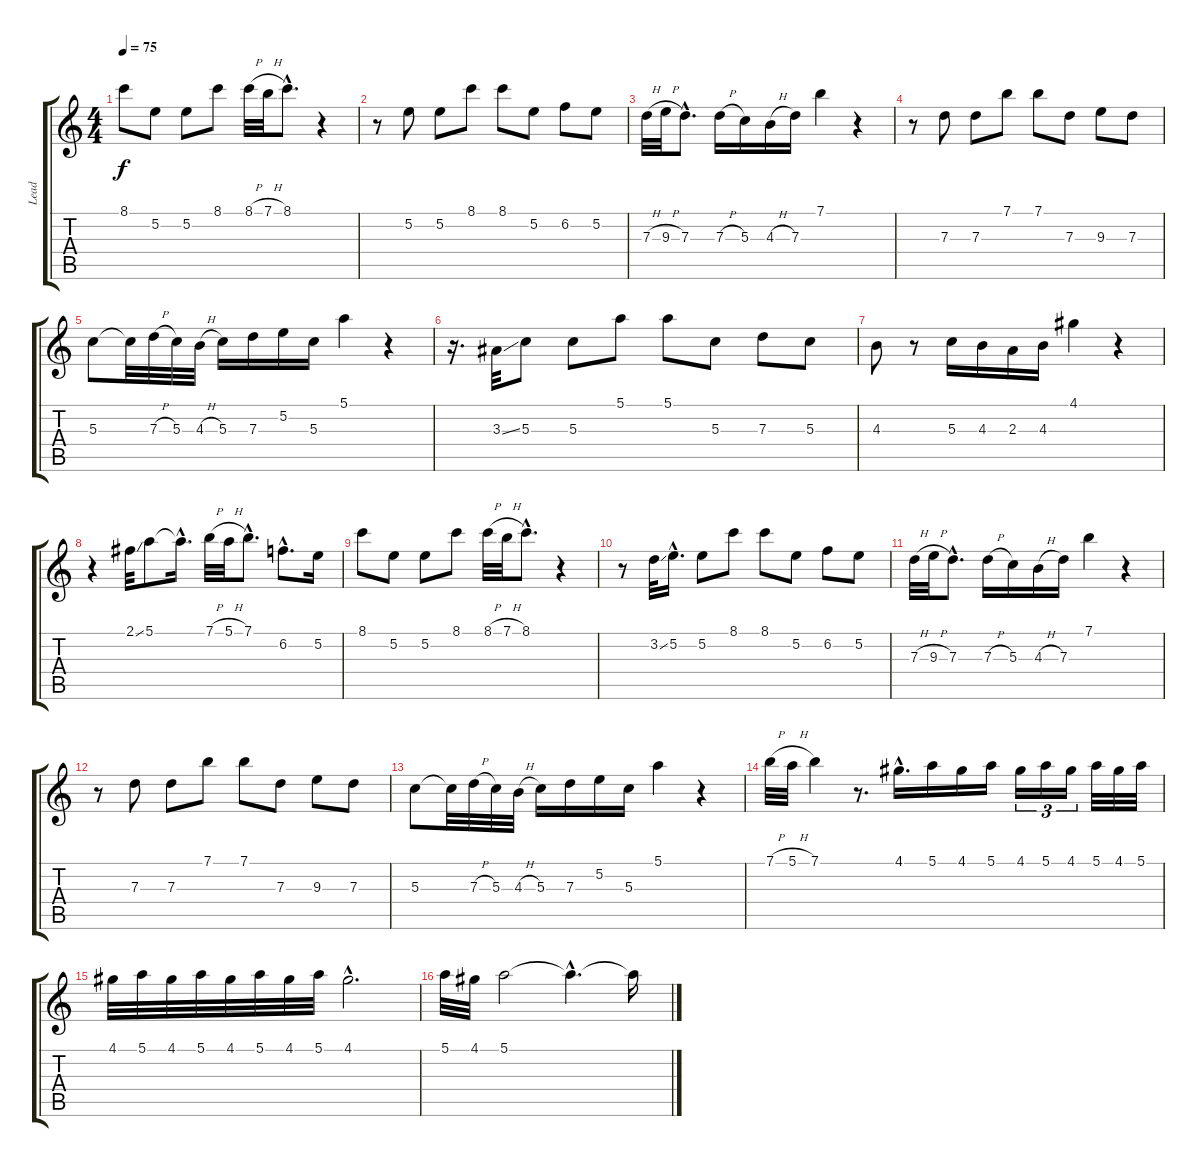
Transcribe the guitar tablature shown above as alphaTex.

\track ("Lead" "Lead") {instrument acousticguitarnylon}
\staff {score tabs}
\tuning (E4 B3 G3 D3 A2 E2) {hide}
\ts (4 4)
\tempo 75
\clef g2
\ks c
8.1.8{dy f instrument acousticguitarnylon} 5.2.8 5.2.8 8.1.8 8.1{h}.32 7.1{h}.32 8.1{hac}.8{d} r.4 |
r.8 5.2.8 5.2.8 8.1.8 8.1.8 5.2.8 6.2.8 5.2.8 |
7.3{h}.32 9.3{h}.32 7.3{hac}.8{d} 7.3{h}.16 5.3.16 4.3{h}.16 7.3.16 7.1.4 r.4 |
r.8 7.3.8 7.3.8 7.1.8 7.1.8 7.3.8 9.3.8 7.3.8 |
5.3.8 5.3{t}.32 7.3{h}.32 5.3.32 4.3{h}.32 5.3.16 7.3.16 5.2.16 5.3.16 5.1.4 r.4 |
r.16{d} 3.3{ss}.32 5.3.8 5.3.8 5.1.8 5.1.8 5.3.8 7.3.8 5.3.8 |
4.3.8 r.8 5.3.16 4.3.16 2.3.16 4.3.16 4.1.4 r.4 |
r.4 2.1{ss}.32 5.1.8 5.1{hac t}.16{d} 7.1{h}.32 5.1{h}.32 7.1{hac}.8{d} 6.2{hac}.8{d} 5.2.16 |
8.1.8 5.2.8 5.2.8 8.1.8 8.1{h}.32 7.1{h}.32 8.1{hac}.8{d} r.4 |
r.8 3.2{ss}.32 5.2{hac}.16{d} 5.2.8 8.1.8 8.1.8 5.2.8 6.2.8 5.2.8 |
7.3{h}.32 9.3{h}.32 7.3{hac}.8{d} 7.3{h}.16 5.3.16 4.3{h}.16 7.3.16 7.1.4 r.4 |
r.8 7.3.8 7.3.8 7.1.8 7.1.8 7.3.8 9.3.8 7.3.8 |
5.3.8 5.3{t}.32 7.3{h}.32 5.3.32 4.3{h}.32 5.3.16 7.3.16 5.2.16 5.3.16 5.1.4 r.4 |
7.1{h}.32 5.1{h}.32 7.1.4 r.8{d} 4.1{hac}.16{d} 5.1.16 4.1.16 5.1.16 4.1.16{tu (3 2)} 5.1.16{tu (3 2)} 4.1.16{tu (3 2)} 5.1.32 4.1.32 5.1.32 |
4.1.32 5.1.32 4.1.32 5.1.32 4.1.32 5.1.32 4.1.32 5.1.32 4.1{hac}.2{d} |
5.1.32 4.1.32 5.1.2 5.1{hac t}.4{d} 5.1{t}.16
